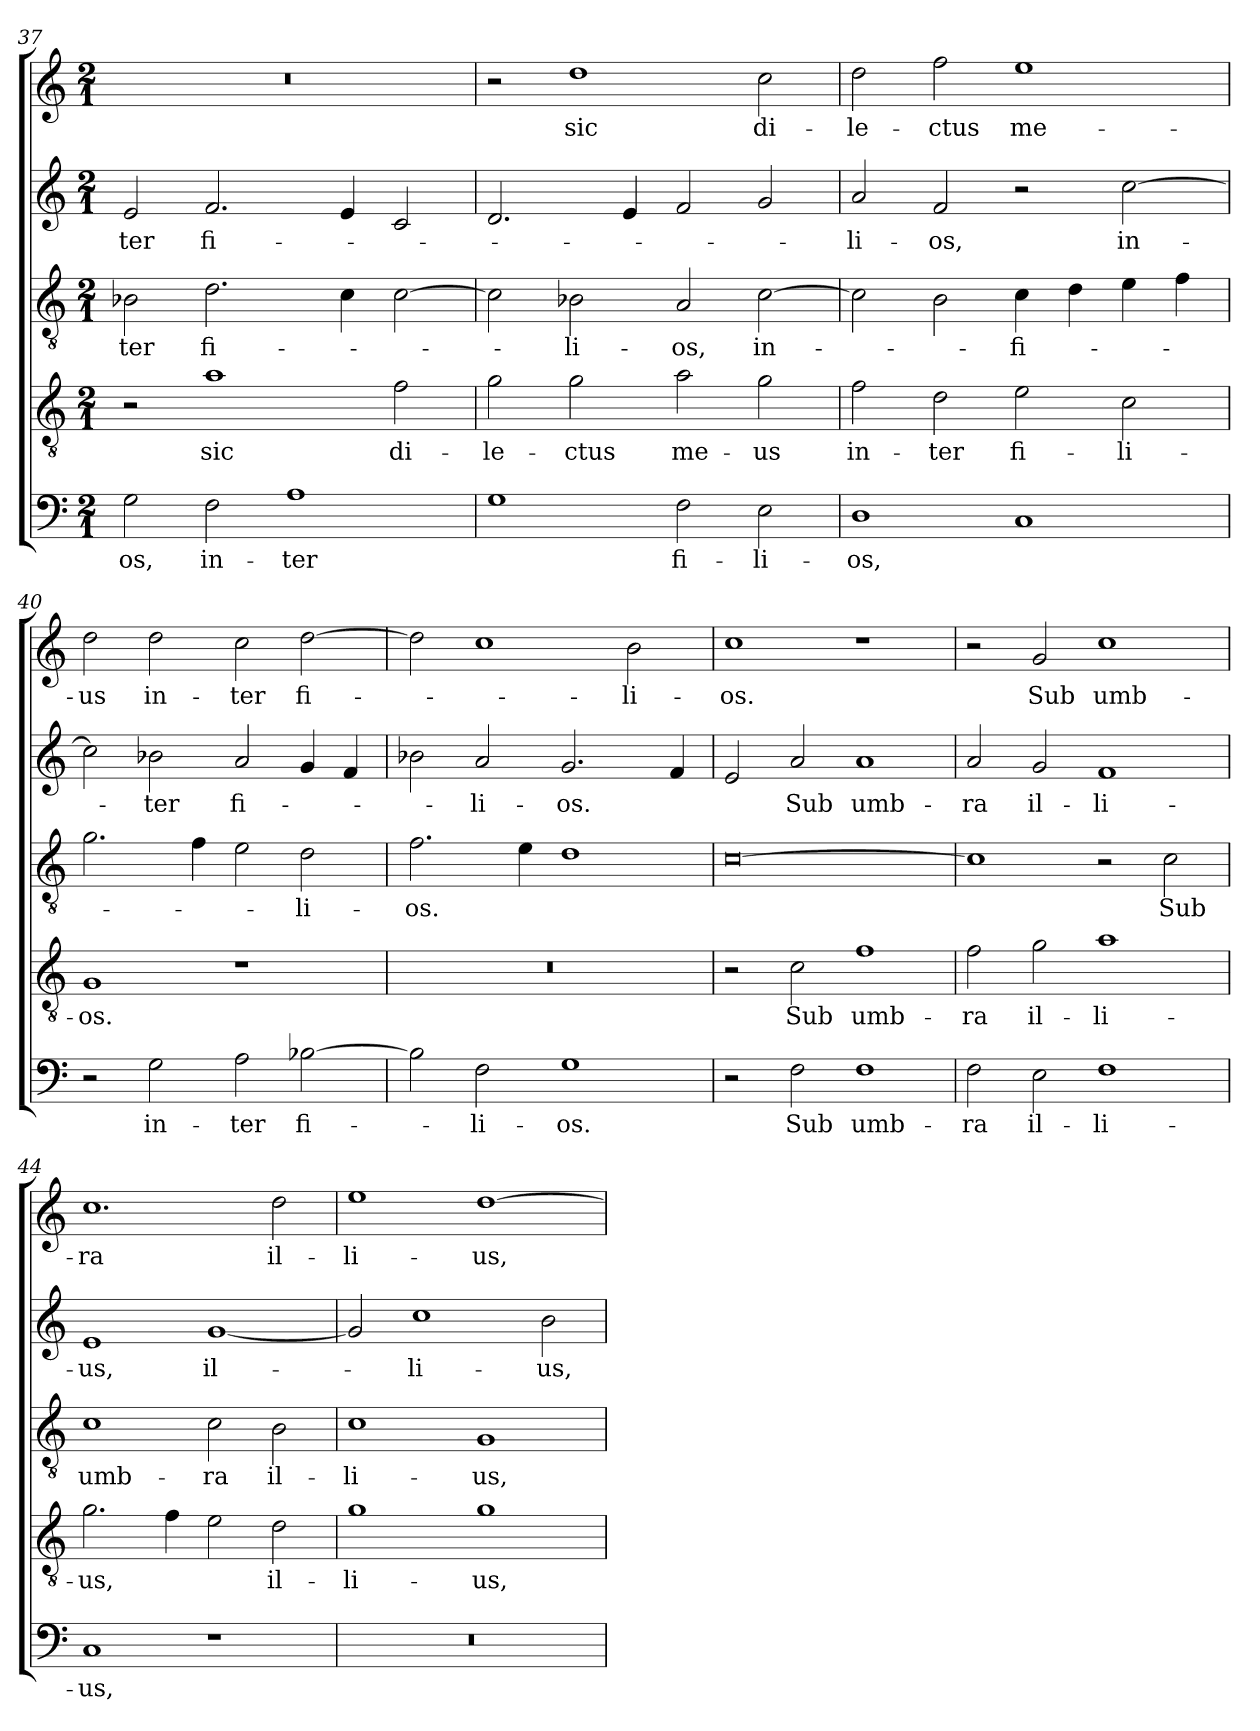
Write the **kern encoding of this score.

**kern	**text	**kern	**text	**kern	**text	**kern	**text	**kern	**text
*part5	*part5	*part4	*part4	*part3	*part3	*part2	*part2	*part1	*part1
*staff5	*staff5	*staff4	*staff4	*staff3	*staff3	*staff2	*staff2	*staff1	*staff1
!!LO:LB:g=z
*clefF4	*	*clefGv2	*	*clefGv2	*	*clefG2	*	*clefG2	*
*k[]	*	*k[]	*	*k[]	*	*k[]	*	*k[]	*
*C:	*	*C:	*	*C:	*	*C:	*	*C:	*
*M2/1	*	*M2/1	*	*M2/1	*	*M2/1	*	*M2/1	*
=37	=37	=37	=37	=37	=37	=37	=37	=37	=37
!	!LO:LY:b	!	!	!	!LO:LY:b	!	!LO:LY:b	!	!
2G\	-os,	2r	.	2B-\	-ter	2e/	-ter	0r	.
!	!LO:LY:b	!	!LO:LY:b	!	!LO:LY:b	!	!LO:LY:b	!	!
2F\	in-	1a	sic	2.d\	fi-	2.f/	fi-	.	.
!	!LO:LY:b	!	!	!	!	!	!	!	!
1A	-ter	.	.	.	.	.	.	.	.
.	.	.	.	4c\	.	4e/	.	.	.
!	!	!	!LO:LY:b	!	!	!	!	!	!
.	.	2f\	di-	[2c\	.	2c/	.	.	.
=38	=38	=38	=38	=38	=38	=38	=38	=38	=38
!	!	!	!LO:LY:b	!	!	!	!	!	!
1G	.	2g\	-le-	2c\]	.	2.d/	.	2r	.
!	!	!	!LO:LY:b	!	!LO:LY:b	!	!	!	!LO:LY:b
.	.	2g\	-ctus	2B-\	-li-	.	.	1dd	sic
.	.	.	.	.	.	4e/	.	.	.
!	!LO:LY:b	!	!LO:LY:b	!	!LO:LY:b	!	!	!	!
2F\	fi-	2a\	me-	2A/	-os,	2f/	.	.	.
!	!LO:LY:b	!	!LO:LY:b	!	!LO:LY:b	!	!	!	!LO:LY:b
2E\	-li-	2g\	-us	[2c\	in-	2g/	.	2cc\	di-
=39	=39	=39	=39	=39	=39	=39	=39	=39	=39
!	!LO:LY:b	!	!LO:LY:b	!	!	!	!LO:LY:b	!	!LO:LY:b
1D	-os,	2f\	in-	2c\]	.	2a/	-li-	2dd\	-le-
!	!	!	!LO:LY:b	!	!	!	!LO:LY:b	!	!LO:LY:b
.	.	2d\	-ter	2B\	.	2f/	-os,	2ff\	-ctus
!	!	!	!LO:LY:b	!	!LO:LY:b	!	!	!	!LO:LY:b
1C	.	2e\	fi-	4c\	-fi-	2r	.	1ee	me-
.	.	.	.	4d\	.	.	.	.	.
!	!	!	!LO:LY:b	!	!	!	!LO:LY:b	!	!
.	.	2c\	-li-	4e\	.	[2cc\	in-	.	.
.	.	.	.	4f\	.	.	.	.	.
=40	=40	=40	=40	=40	=40	=40	=40	=40	=40
!	!	!	!LO:LY:b	!	!	!	!	!	!LO:LY:b
2r	.	1G	-os.	2.g\	.	2cc\]	.	2dd\	-us
!	!LO:LY:b	!	!	!	!	!	!LO:LY:b	!	!LO:LY:b
2G\	in-	.	.	.	.	2b-X\	-ter	2dd\	in-
.	.	.	.	4f\	.	.	.	.	.
!	!LO:LY:b	!	!	!	!	!	!LO:LY:b	!	!LO:LY:b
2A\	-ter	1r	.	2e\	.	2a/	fi-	2cc\	-ter
!	!LO:LY:b	!	!	!	!LO:LY:b	!	!	!	!LO:LY:b
[2B-X\	fi-	.	.	2d\	-li-	4g/	.	[2dd\	fi-
.	.	.	.	.	.	4f/	.	.	.
=41	=41	=41	=41	=41	=41	=41	=41	=41	=41
!	!	!	!	!	!LO:LY:b	!	!	!	!
2B-\]	.	0r	.	2.f\	-os.	2b-\	.	2dd\]	.
!	!LO:LY:b	!	!	!	!	!	!LO:LY:b	!	!
2F\	-li-	.	.	.	.	2a/	-li-	1cc	.
.	.	.	.	4e\	.	.	.	.	.
!	!LO:LY:b	!	!	!	!	!	!LO:LY:b	!	!
1G	-os.	.	.	1d	.	2.g/	-os.	.	.
!	!	!	!	!	!	!	!	!	!LO:LY:b
.	.	.	.	.	.	.	.	2b\	-li-
.	.	.	.	.	.	4f/	.	.	.
=42	=42	=42	=42	=42	=42	=42	=42	=42	=42
!	!	!	!	!	!	!	!	!	!LO:LY:b
2r	.	2r	.	[0c	.	2e/	.	1cc	-os.
!	!LO:LY:b	!	!LO:LY:b	!	!	!	!LO:LY:b	!	!
2F\	Sub	2c\	Sub	.	.	2a/	Sub	.	.
!	!LO:LY:b	!	!LO:LY:b	!	!	!	!LO:LY:b	!	!
1F	umb-	1f	umb-	.	.	1a	umb-	1r	.
!!LO:LB:g=z
=43	=43	=43	=43	=43	=43	=43	=43	=43	=43
!	!LO:LY:b	!	!LO:LY:b	!	!	!	!LO:LY:b	!	!
2F\	-ra	2f\	-ra	1c]	.	2a/	-ra	2r	.
!	!LO:LY:b	!	!LO:LY:b	!	!	!	!LO:LY:b	!	!LO:LY:b
2E\	il-	2g\	il-	.	.	2g/	il-	2g/	Sub
!	!LO:LY:b	!	!LO:LY:b	!	!	!	!LO:LY:b	!	!LO:LY:b
1F	-li-	1a	-li-	2r	.	1f	-li-	1cc	umb-
!	!	!	!	!	!LO:LY:b	!	!	!	!
.	.	.	.	2c\	Sub	.	.	.	.
=44	=44	=44	=44	=44	=44	=44	=44	=44	=44
!	!LO:LY:b	!	!LO:LY:b	!	!LO:LY:b	!	!LO:LY:b	!	!LO:LY:b
1C	-us,	2.g\	-us,	1c	umb-	1e	-us,	1.cc	-ra
.	.	4f\	.	.	.	.	.	.	.
!	!	!	!	!	!LO:LY:b	!	!LO:LY:b	!	!
1r	.	2e\	.	2c\	-ra	[1g	il-	.	.
!	!	!	!LO:LY:b	!	!LO:LY:b	!	!	!	!LO:LY:b
.	.	2d\	il-	2B\	il-	.	.	2dd\	il-
=45	=45	=45	=45	=45	=45	=45	=45	=45	=45
!	!	!	!LO:LY:b	!	!LO:LY:b	!	!	!	!LO:LY:b
0r	.	1g	-li-	1c	-li-	2g/]	.	1ee	-li-
!	!	!	!	!	!	!	!LO:LY:b	!	!
.	.	.	.	.	.	1cc	-li-	.	.
!	!	!	!LO:LY:b	!	!LO:LY:b	!	!	!	!LO:LY:b
.	.	1g	-us,	1G	-us,	.	.	[1dd	-us,
!	!	!	!	!	!	!	!LO:LY:b	!	!
.	.	.	.	.	.	2b\	-us,	.	.
=	=	=	=	=	=	=	=	=	=
*-	*-	*-	*-	*-	*-	*-	*-	*-	*-
